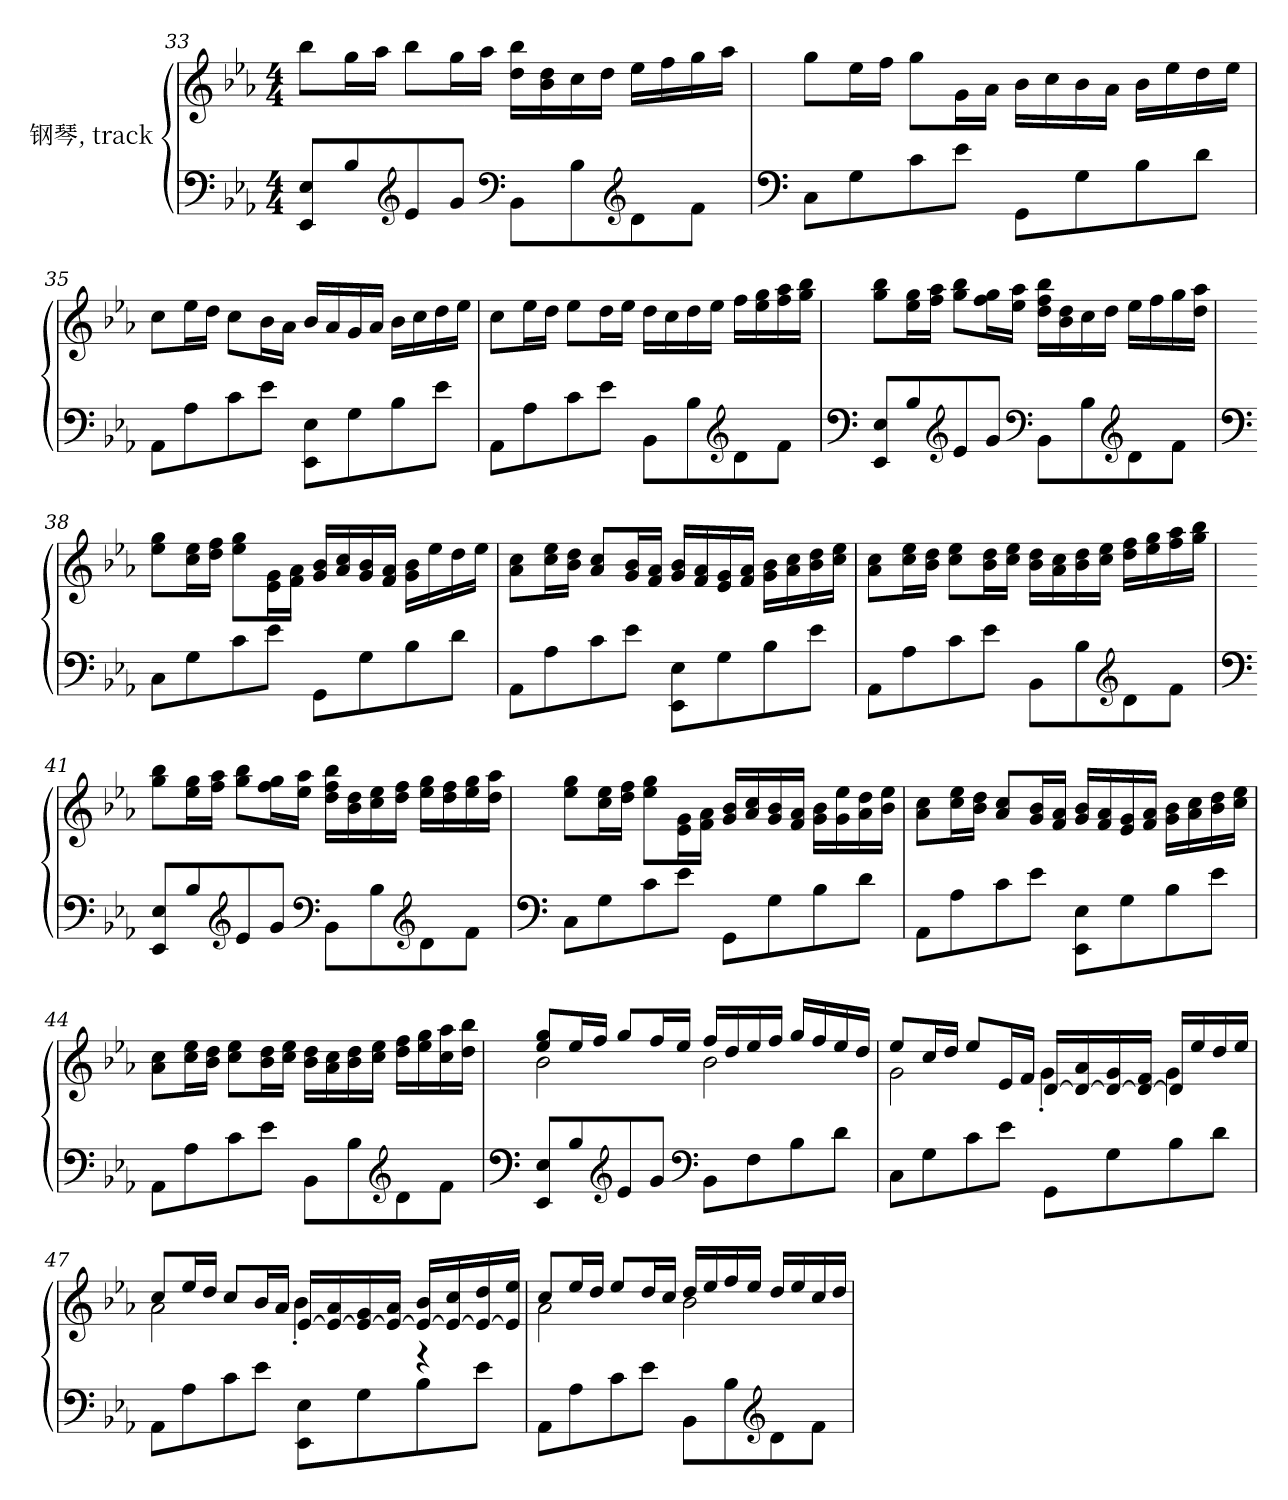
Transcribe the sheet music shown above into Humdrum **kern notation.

**kern	**kern
*part1	*part1
*staff2	*staff1
*I"钢琴, track	*
!!LO:LB:g=z
*clefF4	*clefG2
*k[b-e-a-]	*k[b-e-a-]
*M4/4	*M4/4
=33	=33
8EE-/ 8E-/L	8bb-\L
8B-/	16gg\L
.	16aa-\JJ
*clefG2	*
8e-/	8bb-\L
8g/J	16gg\L
.	16aa-\JJ
*clefF4	*
8BB-\L	16dd\ 16bb-\LL
.	16b-\ 16dd\
8B-\	16cc\
.	16dd\JJ
*clefG2	*
8d\	16ee-\LL
.	16ff\
8f\J	16gg\
.	16aa-\JJ
=34	=34
*clefF4	*
8C\L	8gg\L
8G\	16ee-\L
.	16ff\JJ
8c\	8gg\L
8e-\J	16g\L
.	16a-\JJ
8GG\L	16b-\LL
.	16cc\
8G\	16b-\
.	16a-\JJ
8B-\	16b-\LL
.	16ee-\
8d\J	16dd\
.	16ee-\JJ
!!LO:LB:g=z
=35	=35
8AA-\L	8cc\L
8A-\	16ee-\L
.	16dd\JJ
8c\	8cc\L
8e-\J	16b-\L
.	16a-\JJ
8EE-\ 8E-\L	16b-/LL
.	16a-/
8G\	16g/
.	16a-/JJ
8B-\	16b-\LL
.	16cc\
8e-\J	16dd\
.	16ee-\JJ
=36	=36
8AA-\L	8cc\L
8A-\	16ee-\L
.	16dd\JJ
8c\	8ee-\L
8e-\J	16dd\L
.	16ee-\JJ
8BB-\L	16dd\LL
.	16cc\
8B-\	16dd\
.	16ee-\JJ
*clefG2	*
8d\	16ff\LL
.	16ee-\ 16gg\
8f\J	16ff\ 16aa-\
.	16gg\ 16bb-\JJ
!!LO:LB:g=z
=37	=37
*clefF4	*
8EE-/ 8E-/L	8gg\ 8bb-\L
8B-/	16ee-\ 16gg\L
.	16ff\ 16aa-\JJ
*clefG2	*
8e-/	8gg\ 8bb-\L
8g/J	16ff\ 16gg\L
.	16ee-\ 16aa-\JJ
*clefF4	*
8BB-\L	16dd\ 16ff\ 16bb-\LL
.	16b-\ 16dd\
8B-\	16cc\
.	16dd\JJ
*clefG2	*
8d\	16ee-\LL
.	16ff\
8f\J	16gg\
.	16dd\ 16aa-\JJ
=38	=38
*clefF4	*
8C\L	8ee-\ 8gg\L
8G\	16cc\ 16ee-\L
.	16dd\ 16ff\JJ
8c\	8ee-\ 8gg\L
8e-\J	16e-\ 16g\L
.	16f\ 16a-\JJ
8GG\L	16g/ 16b-/LL
.	16a-/ 16cc/
8G\	16g/ 16b-/
.	16f/ 16a-/JJ
8B-\	16g\ 16b-\LL
.	16ee-\
8d\J	16dd\
.	16ee-\JJ
!!LO:LB:g=z
=39	=39
8AA-\L	8a-\ 8cc\L
8A-\	16cc\ 16ee-\L
.	16b-\ 16dd\JJ
8c\	8a-/ 8cc/L
8e-\J	16g/ 16b-/L
.	16f/ 16a-/JJ
8EE-\ 8E-\L	16g/ 16b-/LL
.	16f/ 16a-/
8G\	16e-/ 16g/
.	16f/ 16a-/JJ
8B-\	16g\ 16b-\LL
.	16a-\ 16cc\
8e-\J	16b-\ 16dd\
.	16cc\ 16ee-\JJ
=40	=40
8AA-\L	8a-\ 8cc\L
8A-\	16cc\ 16ee-\L
.	16b-\ 16dd\JJ
8c\	8cc\ 8ee-\L
8e-\J	16b-\ 16dd\L
.	16cc\ 16ee-\JJ
8BB-\L	16b-\ 16dd\LL
.	16a-\ 16cc\
8B-\	16b-\ 16dd\
.	16cc\ 16ee-\JJ
*clefG2	*
8d\	16dd\ 16ff\LL
.	16ee-\ 16gg\
8f\J	16ff\ 16aa-\
.	16gg\ 16bb-\JJ
!!LO:LB:g=z
=41	=41
*clefF4	*
8EE-/ 8E-/L	8gg\ 8bb-\L
8B-/	16ee-\ 16gg\L
.	16ff\ 16aa-\JJ
*clefG2	*
8e-/	8gg\ 8bb-\L
8g/J	16ff\ 16gg\L
.	16ee-\ 16aa-\JJ
*clefF4	*
8BB-\L	16dd\ 16ff\ 16bb-\LL
.	16b-\ 16dd\
8B-\	16cc\ 16ee-\
.	16dd\ 16ff\JJ
*clefG2	*
8d\	16ee-\ 16gg\LL
.	16dd\ 16ff\
8f\J	16ee-\ 16gg\
.	16dd\ 16aa-\JJ
=42	=42
*clefF4	*
8C\L	8ee-\ 8gg\L
8G\	16cc\ 16ee-\L
.	16dd\ 16ff\JJ
8c\	8ee-\ 8gg\L
8e-\J	16e-\ 16g\L
.	16f\ 16a-\JJ
8GG\L	16g/ 16b-/LL
.	16a-/ 16cc/
8G\	16g/ 16b-/
.	16f/ 16a-/JJ
8B-\	16g\ 16b-\LL
.	16g\ 16ee-\
8d\J	16a-\ 16dd\
.	16b-\ 16ee-\JJ
!!LO:PB:g=z
=43	=43
8AA-\L	8a-\ 8cc\L
8A-\	16cc\ 16ee-\L
.	16b-\ 16dd\JJ
8c\	8a-/ 8cc/L
8e-\J	16g/ 16b-/L
.	16f/ 16a-/JJ
8EE-\ 8E-\L	16g/ 16b-/LL
.	16f/ 16a-/
8G\	16e-/ 16g/
.	16f/ 16a-/JJ
8B-\	16g\ 16b-\LL
.	16a-\ 16cc\
8e-\J	16b-\ 16dd\
.	16cc\ 16ee-\JJ
=44	=44
8AA-\L	8a-\ 8cc\L
8A-\	16cc\ 16ee-\L
.	16b-\ 16dd\JJ
8c\	8cc\ 8ee-\L
8e-\J	16b-\ 16dd\L
.	16cc\ 16ee-\JJ
8BB-\L	16b-\ 16dd\LL
.	16a-\ 16cc\
8B-\	16b-\ 16dd\
.	16cc\ 16ee-\JJ
*clefG2	*
8d\	16dd\ 16ff\LL
.	16ee-\ 16gg\
8f\J	16cc\ 16aa-\
.	16dd\ 16bb-\JJ
!!LO:LB:g=z
=45	=45
*clefF4	*
*	*^
8EE-/ 8E-/L	8ee-/ 8gg/L	2b-\
8B-/	16ee-/L	.
.	16ff/JJ	.
*clefG2	*	*
8e-/	8gg/L	.
8g/J	16ff/L	.
.	16ee-/JJ	.
*clefF4	*	*
8BB-\L	16ff/LL	2b-\
.	16dd/	.
8F\	16ee-/	.
.	16ff/JJ	.
8B-\	16gg/LL	.
.	16ff/	.
8d\J	16ee-/	.
.	16dd/JJ	.
=46	=46	=46
8C\L	8ee-/L	2g\
8G\	16cc/L	.
.	16dd/JJ	.
8c\	8ee-/L	.
8e-\J	16e-/L	.
.	16f/JJ	.
8GG\L	[16d/LL	4g'\
.	16d/_ 16a-/	.
8G\	16d/_ 16g/	.
.	16d/_ 16f/JJ	.
8B-\	16d/LL]	4g\
.	16ee-/	.
8d\J	16dd/	.
.	16ee-/JJ	.
!!LO:LB:g=z	!!
=47	=47	=47
8AA-\L	8cc/L	2a-\
8A-\	16ee-/L	.
.	16dd/JJ	.
8c\	8cc/L	.
8e-\J	16b-/L	.
.	16a-/JJ	.
8EE-\ 8E-\L	[16e-/LL	4b-'\
.	16e-/_ 16a-/	.
8G\	16e-/_ 16g/	.
.	16e-/_ 16a-/JJ	.
8B-\	16e-/_ 16b-/LL	4r
.	16e-/_ 16cc/	.
8e-\J	16e-/_ 16dd/	.
.	16e-/] 16ee-/JJ	.
=48	=48	=48
8AA-\L	8cc/L	2a-\
8A-\	16ee-/L	.
.	16dd/JJ	.
8c\	8ee-/L	.
8e-\J	16dd/L	.
.	16cc/JJ	.
8BB-\L	16dd/LL	2b-\
.	16ee-/	.
8B-\	16ff/	.
.	16ee-/JJ	.
*clefG2	*	*
8d\	16dd/LL	.
.	16ee-/	.
8f\J	16cc/	.
.	16dd/JJ	.
*	*v	*v
=	=
*-	*-
